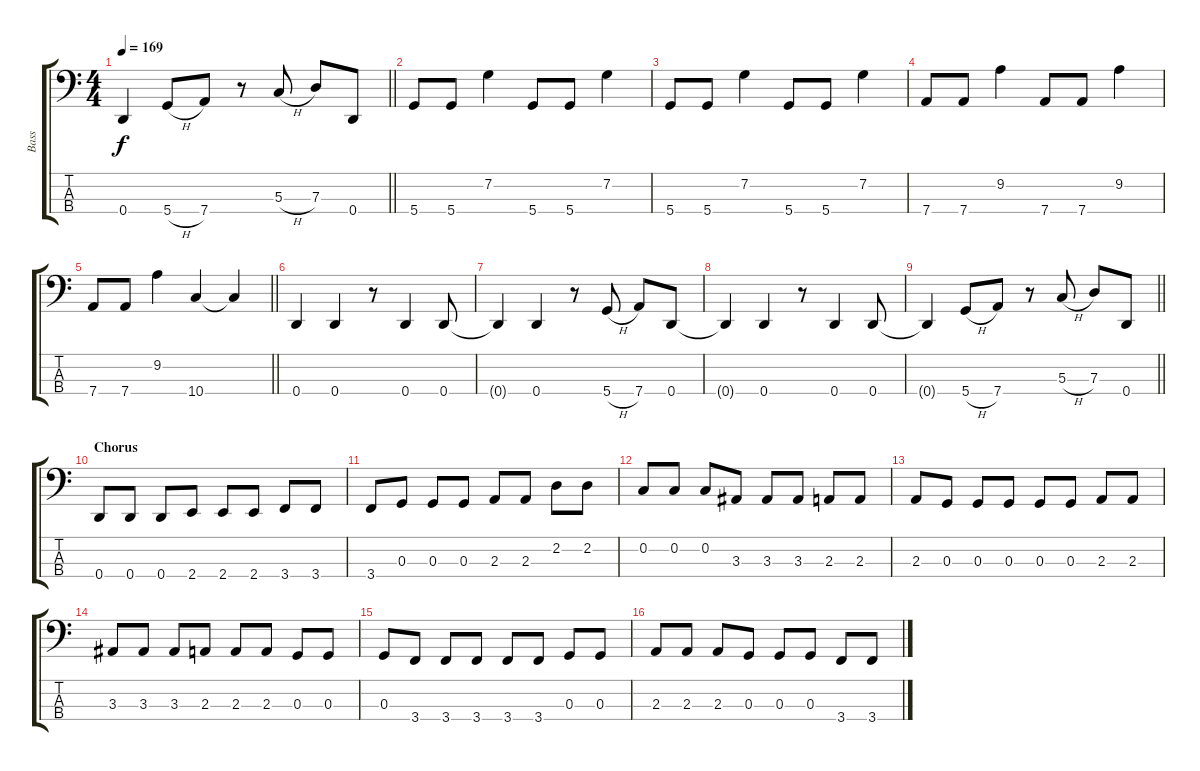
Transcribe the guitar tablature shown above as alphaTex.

\track ("Bass" "Bass") {instrument electricbassfinger}
\staff {score tabs}
\tuning (F2 C2 G1 D1) {hide}
\ts (4 4)
\tempo 169
\clef f4
\barLineRight lightlight
\ks c
0.4{t}.4{dy f} 5.4{h}.8 7.4.8 r.8 5.3{h}.8 7.3.8 0.4.8 |
5.4.8 5.4.8 7.2.4 5.4.8 5.4.8 7.2.4 |
5.4.8 5.4.8 7.2.4 5.4.8 5.4.8 7.2.4 |
7.4.8 7.4.8 9.2.4 7.4.8 7.4.8 9.2.4 |
\barLineRight lightlight
7.4.8 7.4.8 9.2.4 10.4.4 10.4{t}.4 |
0.4.4 0.4.4 r.8 0.4.4 0.4.8 |
0.4{t}.4 0.4.4 r.8 5.4{h}.8 7.4.8 0.4.8 |
0.4{t}.4 0.4.4 r.8 0.4.4 0.4.8 |
\barLineRight lightlight
0.4{t}.4 5.4{h}.8 7.4.8 r.8 5.3{h}.8 7.3.8 0.4.8 |
\section ("" "Chorus")
0.4.8 0.4.8 0.4.8 2.4.8 2.4.8 2.4.8 3.4.8 3.4.8 |
3.4.8 0.3.8 0.3.8 0.3.8 2.3.8 2.3.8 2.2.8 2.2.8 |
0.2.8 0.2.8 0.2.8 3.3.8 3.3.8 3.3.8 2.3.8 2.3.8 |
2.3.8 0.3.8 0.3.8 0.3.8 0.3.8 0.3.8 2.3.8 2.3.8 |
3.3.8 3.3.8 3.3.8 2.3.8 2.3.8 2.3.8 0.3.8 0.3.8 |
0.3.8 3.4.8 3.4.8 3.4.8 3.4.8 3.4.8 0.3.8 0.3.8 |
2.3.8 2.3.8 2.3.8 0.3.8 0.3.8 0.3.8 3.4.8 3.4.8
